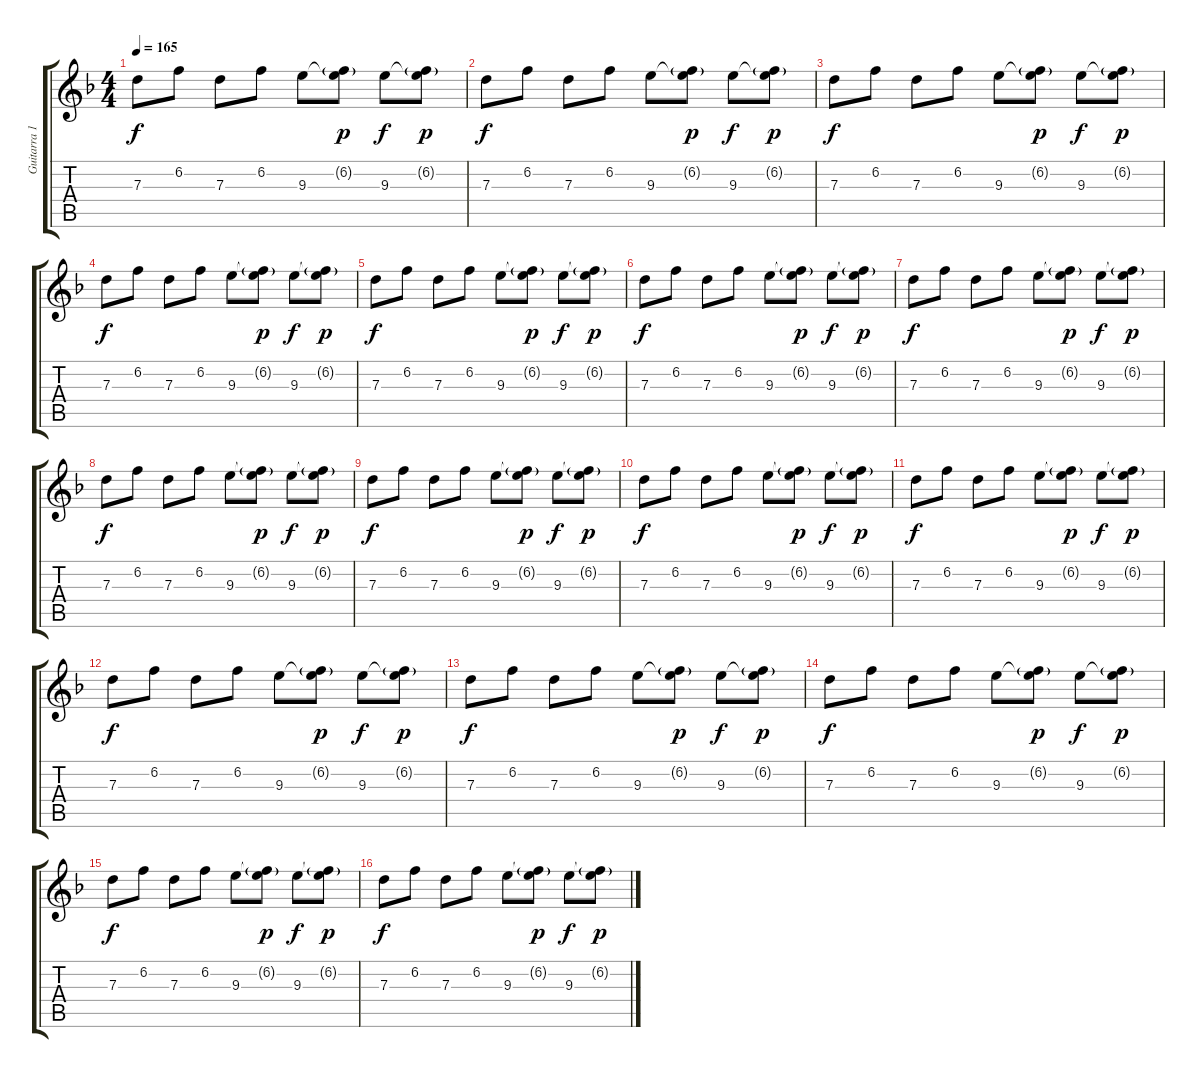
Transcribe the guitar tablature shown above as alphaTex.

\track ("Guitarra 1" "Guitarra 1") {instrument electricguitarclean}
\staff {score tabs}
\tuning (E4 B3 G3 D3 A2 E2) {hide}
\ts (4 4)
\tempo 165
\clef g2
\ks dminor
7.3.8{dy f instrument electricguitarclean} 6.2.8 7.3.8 6.2.8 9.3.8 (6.2{g} 9.3{t}).8{dy p} 9.3.8{dy f} (6.2{g} 9.3{t}).8{dy p} |
7.3.8{dy f} 6.2.8 7.3.8 6.2.8 9.3.8 (6.2{g} 9.3{t}).8{dy p} 9.3.8{dy f} (6.2{g} 9.3{t}).8{dy p} |
7.3.8{dy f} 6.2.8 7.3.8 6.2.8 9.3.8 (6.2{g} 9.3{t}).8{dy p} 9.3.8{dy f} (6.2{g} 9.3{t}).8{dy p} |
7.3.8{dy f} 6.2.8 7.3.8 6.2.8 9.3.8 (6.2{g} 9.3{t}).8{dy p} 9.3.8{dy f} (6.2{g} 9.3{t}).8{dy p} |
7.3.8{dy f} 6.2.8 7.3.8 6.2.8 9.3.8 (6.2{g} 9.3{t}).8{dy p} 9.3.8{dy f} (6.2{g} 9.3{t}).8{dy p} |
7.3.8{dy f} 6.2.8 7.3.8 6.2.8 9.3.8 (6.2{g} 9.3{t}).8{dy p} 9.3.8{dy f} (6.2{g} 9.3{t}).8{dy p} |
7.3.8{dy f} 6.2.8 7.3.8 6.2.8 9.3.8 (6.2{g} 9.3{t}).8{dy p} 9.3.8{dy f} (6.2{g} 9.3{t}).8{dy p} |
7.3.8{dy f} 6.2.8 7.3.8 6.2.8 9.3.8 (6.2{g} 9.3{t}).8{dy p} 9.3.8{dy f} (6.2{g} 9.3{t}).8{dy p} |
7.3.8{dy f} 6.2.8 7.3.8 6.2.8 9.3.8 (6.2{g} 9.3{t}).8{dy p} 9.3.8{dy f} (6.2{g} 9.3{t}).8{dy p} |
7.3.8{dy f} 6.2.8 7.3.8 6.2.8 9.3.8 (6.2{g} 9.3{t}).8{dy p} 9.3.8{dy f} (6.2{g} 9.3{t}).8{dy p} |
7.3.8{dy f} 6.2.8 7.3.8 6.2.8 9.3.8 (6.2{g} 9.3{t}).8{dy p} 9.3.8{dy f} (6.2{g} 9.3{t}).8{dy p} |
7.3.8{dy f} 6.2.8 7.3.8 6.2.8 9.3.8 (6.2{g} 9.3{t}).8{dy p} 9.3.8{dy f} (6.2{g} 9.3{t}).8{dy p} |
7.3.8{dy f} 6.2.8 7.3.8 6.2.8 9.3.8 (6.2{g} 9.3{t}).8{dy p} 9.3.8{dy f} (6.2{g} 9.3{t}).8{dy p} |
7.3.8{dy f} 6.2.8 7.3.8 6.2.8 9.3.8 (6.2{g} 9.3{t}).8{dy p} 9.3.8{dy f} (6.2{g} 9.3{t}).8{dy p} |
7.3.8{dy f} 6.2.8 7.3.8 6.2.8 9.3.8 (6.2{g} 9.3{t}).8{dy p} 9.3.8{dy f} (6.2{g} 9.3{t}).8{dy p} |
7.3.8{dy f} 6.2.8 7.3.8 6.2.8 9.3.8 (6.2{g} 9.3{t}).8{dy p} 9.3.8{dy f} (6.2{g} 9.3{t}).8{dy p}
